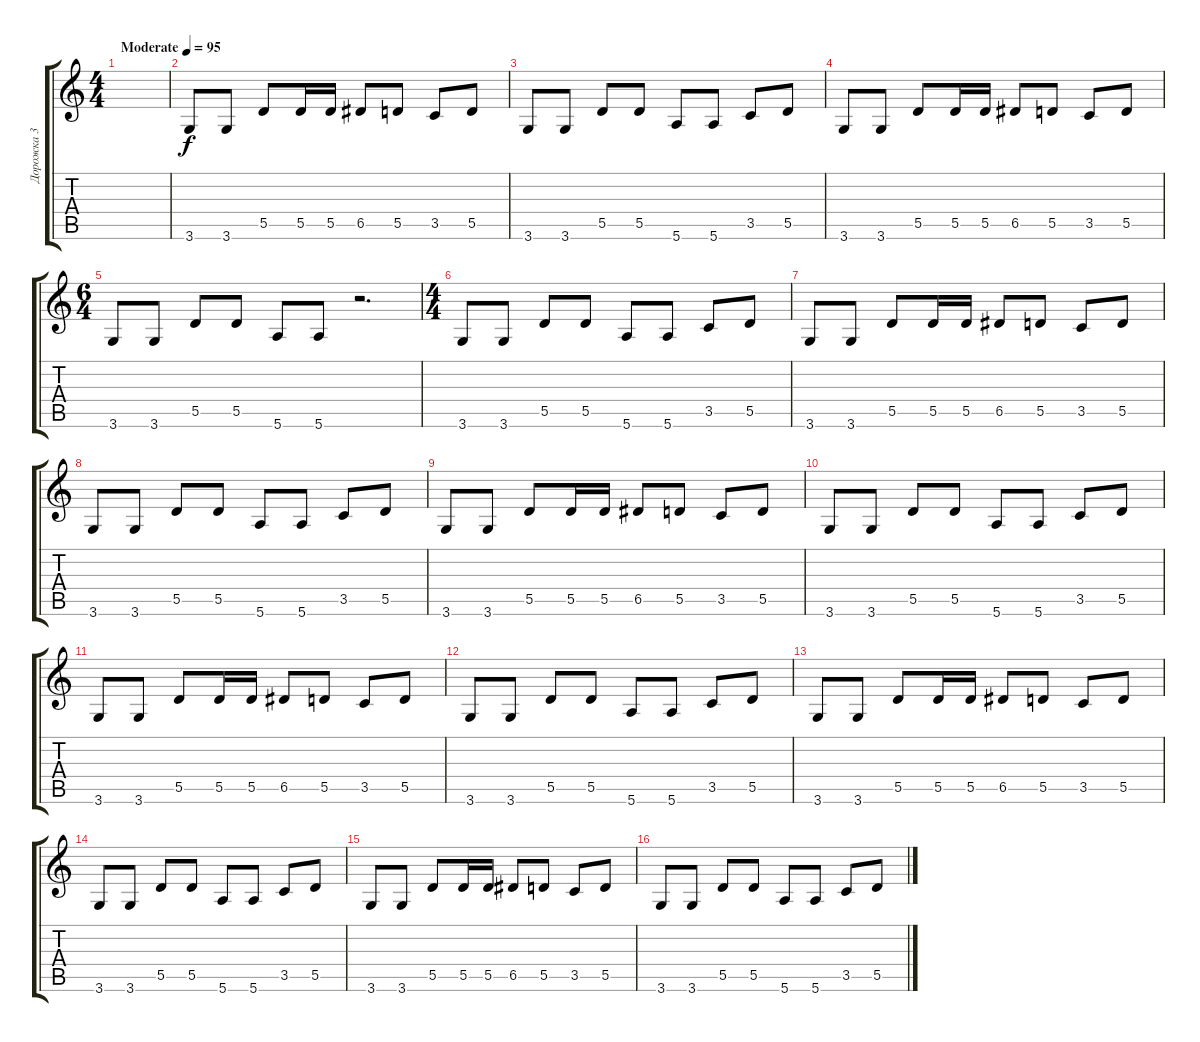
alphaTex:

\track ("Дорожка 3" "Дорожка 3") {instrument electricguitarmuted}
\staff {score tabs}
\tuning (E4 B3 G3 D3 A2 E2) {hide}
\ts (4 4)
\tempo (95 "Moderate")
\clef g2
\ks c
|
3.6.8 3.6.8 5.5.8 5.5.16 5.5.16 6.5.8 5.5.8 3.5.8 5.5.8 |
3.6.8 3.6.8 5.5.8 5.5.8 5.6.8 5.6.8 3.5.8 5.5.8 |
3.6.8 3.6.8 5.5.8 5.5.16 5.5.16 6.5.8 5.5.8 3.5.8 5.5.8 |
\ts (6 4)
3.6.8 3.6.8 5.5.8 5.5.8 5.6.8 5.6.8 r.2{d} |
\ts (4 4)
3.6.8 3.6.8 5.5.8 5.5.8 5.6.8 5.6.8 3.5.8 5.5.8 |
3.6.8 3.6.8 5.5.8 5.5.16 5.5.16 6.5.8 5.5.8 3.5.8 5.5.8 |
3.6.8 3.6.8 5.5.8 5.5.8 5.6.8 5.6.8 3.5.8 5.5.8 |
3.6.8 3.6.8 5.5.8 5.5.16 5.5.16 6.5.8 5.5.8 3.5.8 5.5.8 |
3.6.8 3.6.8 5.5.8 5.5.8 5.6.8 5.6.8 3.5.8 5.5.8 |
3.6.8 3.6.8 5.5.8 5.5.16 5.5.16 6.5.8 5.5.8 3.5.8 5.5.8 |
3.6.8 3.6.8 5.5.8 5.5.8 5.6.8 5.6.8 3.5.8 5.5.8 |
3.6.8 3.6.8 5.5.8 5.5.16 5.5.16 6.5.8 5.5.8 3.5.8 5.5.8 |
3.6.8 3.6.8 5.5.8 5.5.8 5.6.8 5.6.8 3.5.8 5.5.8 |
3.6.8 3.6.8 5.5.8 5.5.16 5.5.16 6.5.8 5.5.8 3.5.8 5.5.8 |
3.6.8 3.6.8 5.5.8 5.5.8 5.6.8 5.6.8 3.5.8 5.5.8
